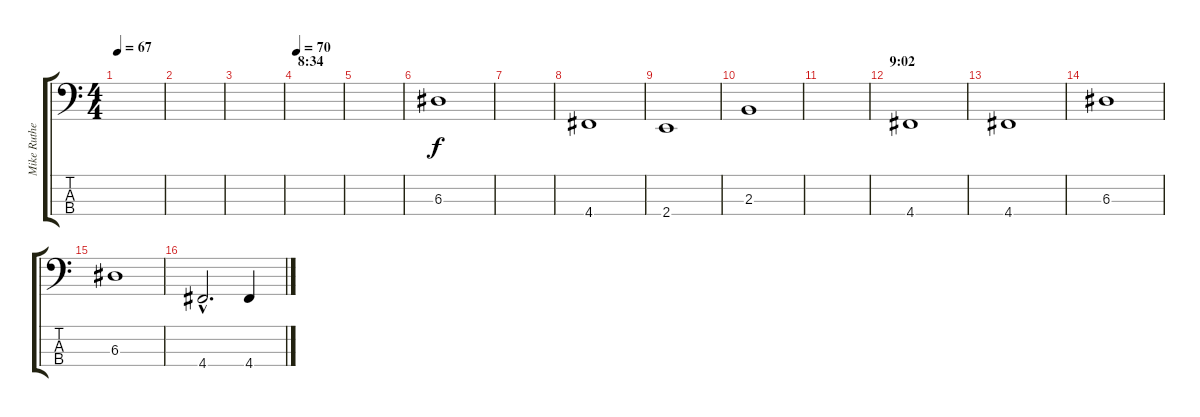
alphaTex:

\track ("Mike Rutherford (bass)" "Mike Ruthe") {instrument electricbassfinger}
\staff {score tabs}
\tuning (G2 D2 A1 D1) {hide}
\ts (4 4)
\tempo 67
\clef f4
\ks c
|
|
|
\section ("" "8:34")
\tempo 70
|
|
6.3.1 |
|
4.4.1 |
2.4.1 |
2.3.1 |
|
\section ("" "9:02")
4.4.1 |
4.4.1 |
6.3.1 |
6.3.1 |
4.4{hac}.2{d} 4.4.4
